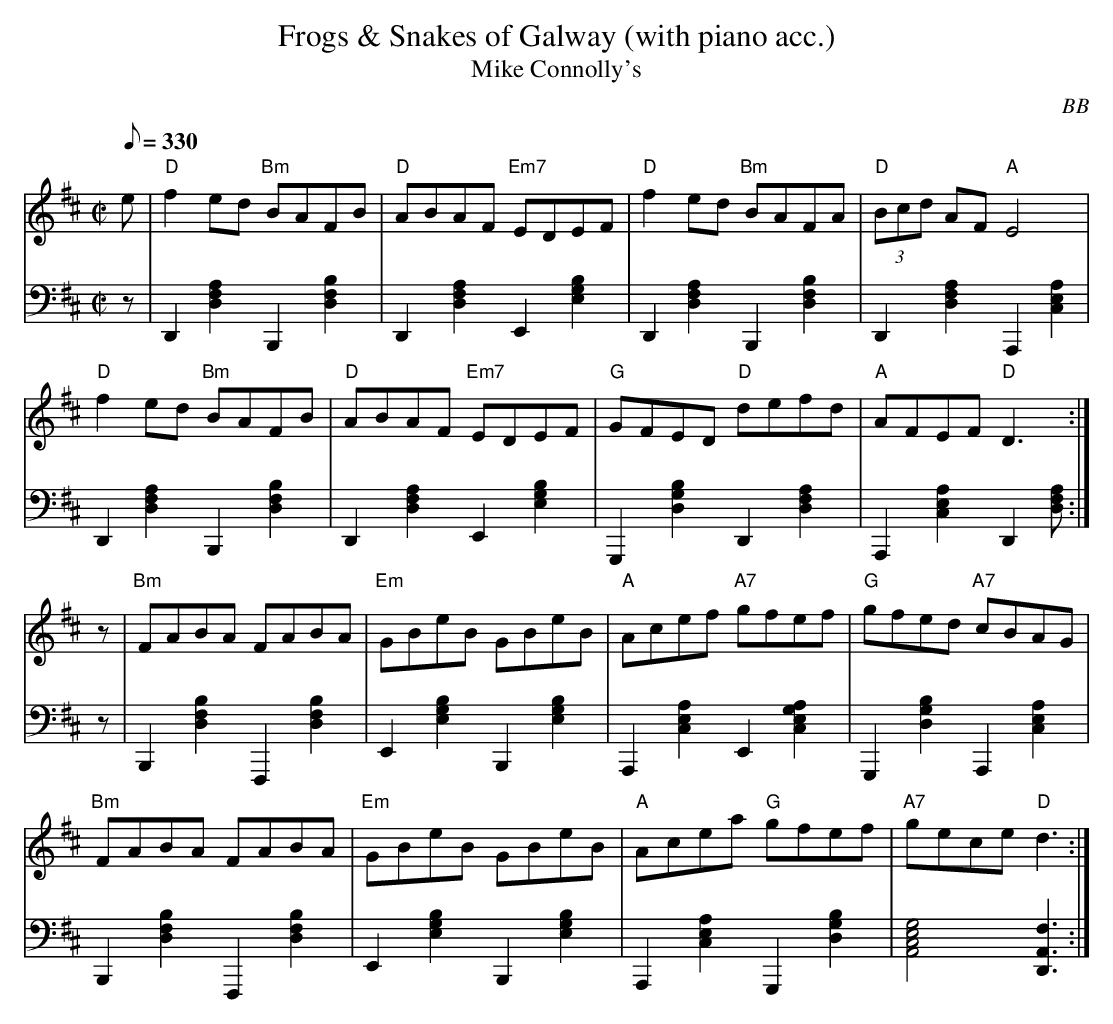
X:1
T: Frogs & Snakes of Galway (with piano acc.)
T: Mike Connolly's
C: BB
Q: 1/8=330
L: 1/8
M: C|
V: 1 program 1 40 %fiddle
V: 2 volume=70 clef=bass m=D program 1 00
K: D
[V:1] e|"D"f2 ed "Bm"BAFB|"D"ABAF "Em7"EDEF|"D"f2 ed "Bm"BAFA|"D"(3Bcd AF "A"E4|
[V:2] z|D,2[D2A2F2]B,,2[B2D2F2]|D,2[D2A2F2]E,2[E2B2G2] |D,2[D2A2F2]B,,2[B2D2F2]|\
D,2[D2A2F2]A,,2[A2E2C2]|
[V:1] "D"f2 ed "Bm"BAFB|"D"ABAF "Em7"EDEF|"G"GFED "D"defd|"A"AFEF "D"D3 :|
[V:2] D,2[D2A2F2]B,,2[B2D2F2]|D,2[D2A2F2]E,2[E2B2G2] |G,,2[G2D2B2]D,2[D2A2F2]|\
A,,2[A2E2C2]D,2[AFD]:|
[V:1] z|"Bm"FABA FABA|"Em"GBeB GBeB|"A"Acef "A7"gfef|"G"gfed "A7"cBAG|
[V:2] z|B,,2[F2B2D2]F,,2[F2D2B2]|E,2[E2B2G2]B,,2[E2B2G2]|A,,2[A2E2C2]E,2[E2C2A2G2]|\
G,,2[G2D2B2]A,,2[A2E2C2]|
[V:1] "Bm"FABA FABA|"Em"GBeB GBeB|"A"Acea "G"gfef|"A7"gece "D"d3 :|
[V:2] B,,2[F2B2D2]F,,2[F2D2B2]|E,2[E2B2G2]B,,2[E2B2G2]|A,,2[A2E2C2] G,,2[G2D2B2]|\
[A,4G4E4C4][D,3A,3F3]:|
